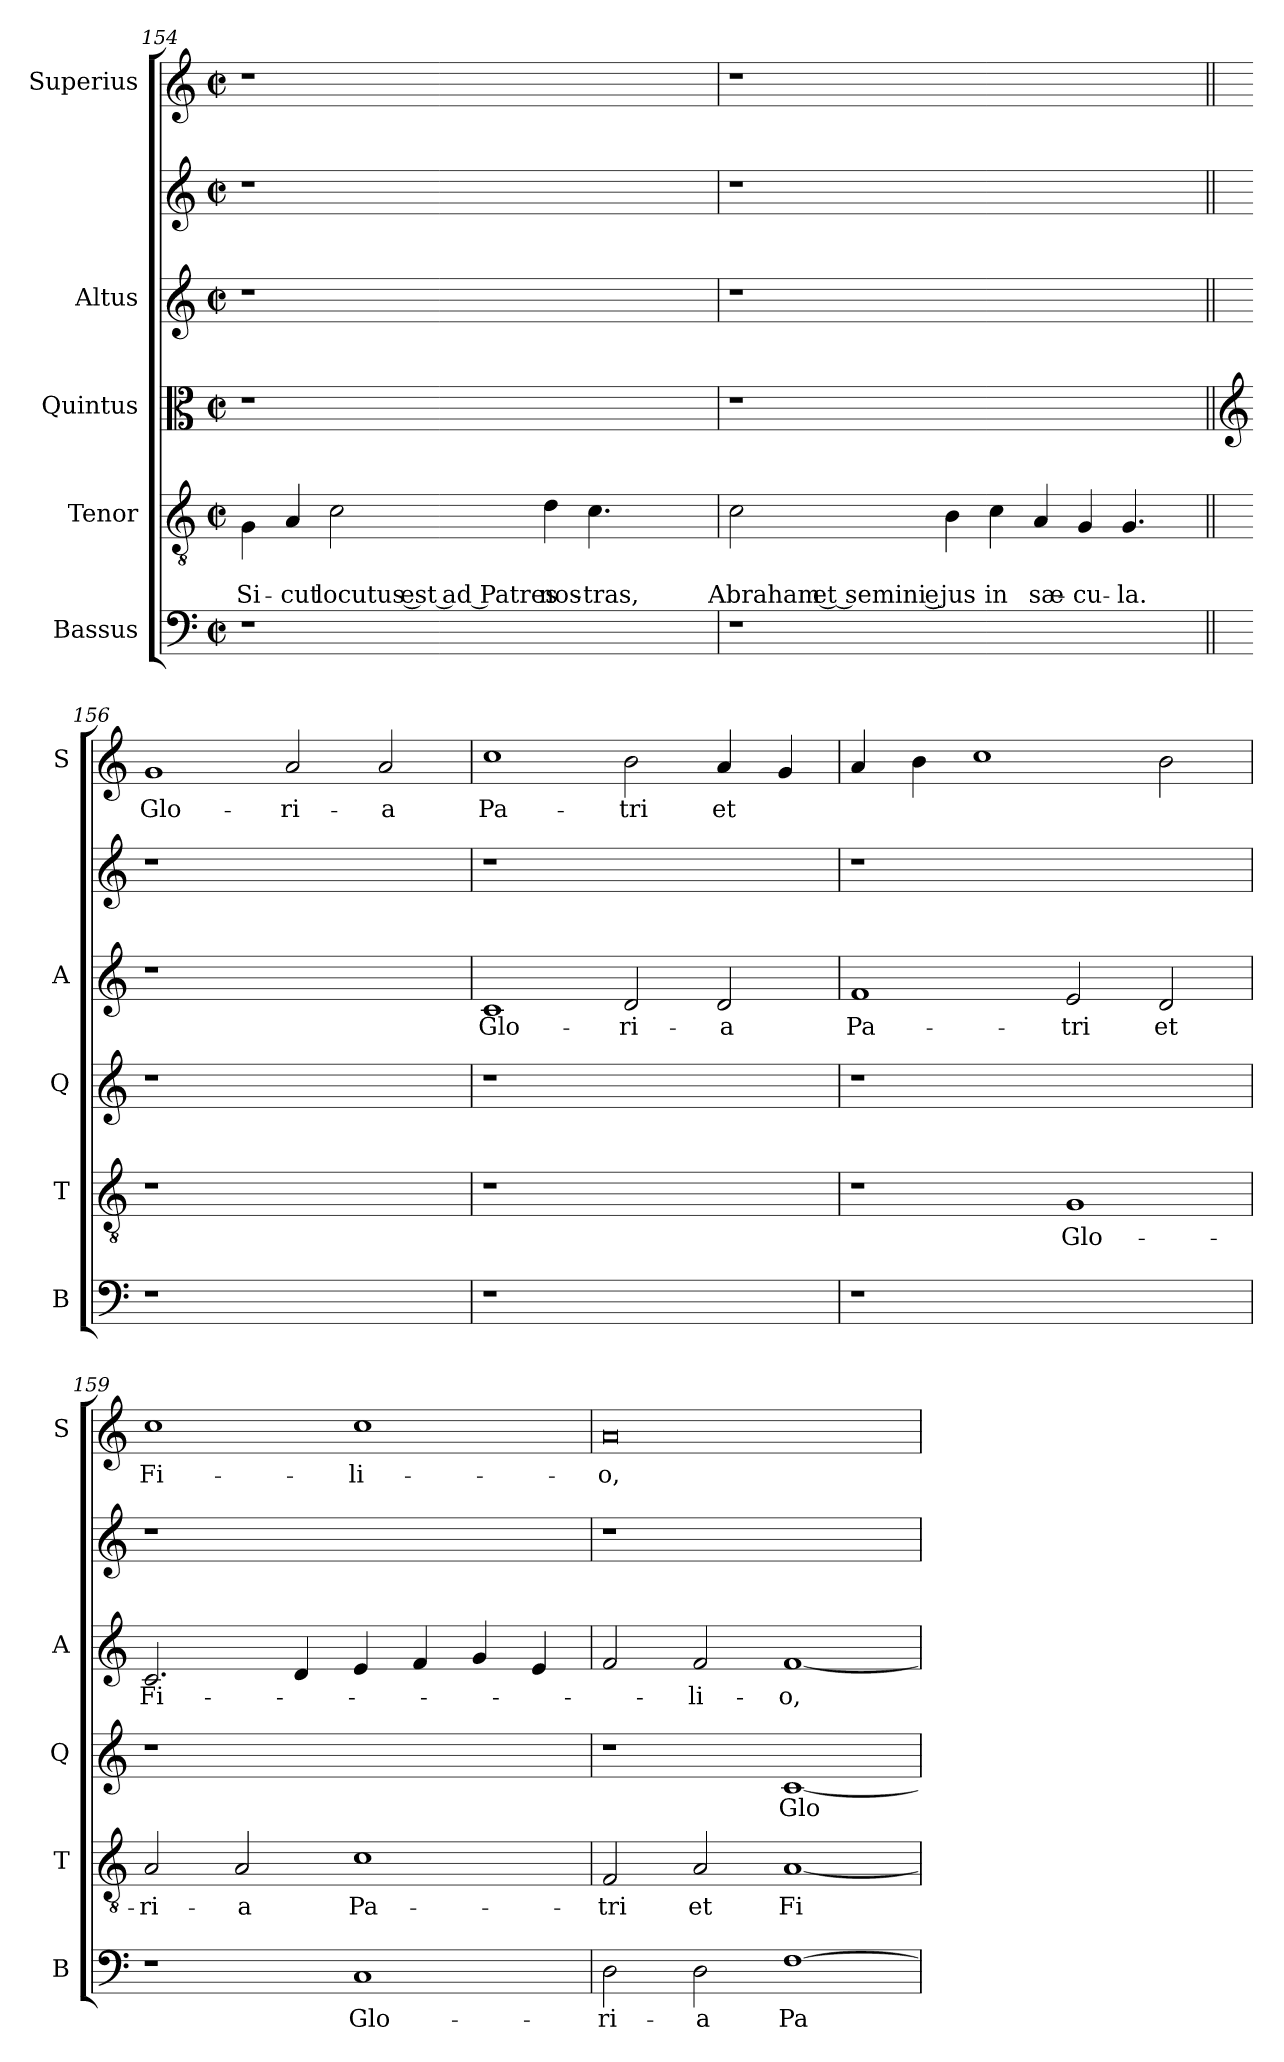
**kern	**text	**kern	**text	**text	**kern	**text	**kern	**text	**kern	**kern	**text
*part6	*part6	*part5	*part5	*part5	*part4	*part4	*part3	*part3	*part2	*part1	*part1
*staff6	*staff6	*staff5	*staff5	*staff5	*staff4	*staff4	*staff3	*staff3	*staff2	*staff1	*staff1
*I"Bassus	*	*I"Tenor	*	*	*I"Quintus	*	*I"Altus	*	*	*I"Superius	*
*I'B	*	*I'T	*	*	*I'Q	*	*I'A	*	*	*I'S	*
!!LO:LB:g=z
*clefF4	*	*clefGv2	*	*	*clefC3	*	*clefG2	*	*clefG2	*clefG2	*
*k[]	*	*k[]	*	*	*k[]	*	*k[]	*	*k[]	*k[]	*
*C:	*	*C:	*	*	*C:	*	*C:	*	*C:	*C:	*
*M2/2	*	*M2/2	*	*	*M2/2	*	*M2/2	*	*M2/2	*M2/2	*
*met(c|)	*	*met(c|)	*	*	*met(c|)	*	*met(c|)	*	*met(c|)	*met(c|)	*
=154	=154	=154	=154	=154	=154	=154	=154	=154	=154	=154	=154
!	!	!LO:N:head=solid	!	!LO:LY:b	!	!	!	!	!	!	!
1r	.	4G\	.	Si-	1r	.	1r	.	1r	1r	.
!	!	!LO:N:head=solid	!	!LO:LY:b	!	!	!	!	!	!	!
.	.	4A/	.	-cut	.	.	.	.	.	.	.
!	!	!LO:N:head=open	!	!LO:LY:b	!	!	!	!	!	!	!
.	.	4c\	.	locutus est ad Patres	.	.	.	.	.	.	.
!	!	!LO:N:head=solid	!	!LO:LY:b	!	!	!	!	!	!	!
.	.	4d\	.	nos-	.	.	.	.	.	.	.
!	!	!LO:N:head=solid	!	!LO:LY:b	!	!	!	!	!	!	!
1ryy	.	2.c\	.	-tras,	1ryy	.	1ryy	.	1ryy	1ryy	.
.	.	4ryy	.	.	.	.	.	.	.	.	.
=155	=155	=155	=155	=155	=155	=155	=155	=155	=155	=155	=155
!	!	!LO:N:head=open	!	!LO:LY:b	!	!	!	!	!	!	!
1r	.	2c\	.	Abraham et semini e-	1r	.	1r	.	1r	1r	.
!	!	!LO:N:head=solid	!	!LO:LY:b	!	!	!	!	!	!	!
.	.	4B\	.	-jus	.	.	.	.	.	.	.
!	!	!LO:N:head=solid	!	!LO:LY:b	!	!	!	!	!	!	!
.	.	4c\	.	in	.	.	.	.	.	.	.
!	!	!LO:N:head=solid	!	!LO:LY:b	!	!	!	!	!	!	!
1ryy	.	4A/	.	sæ-	1ryy	.	1ryy	.	1ryy	1ryy	.
!	!	!LO:N:head=solid	!	!LO:LY:b	!	!	!	!	!	!	!
.	.	4G/	.	-cu-	.	.	.	.	.	.	.
!	!	!LO:N:head=solid	!	!LO:LY:b	!	!	!	!	!	!	!
.	.	4.G/	.	-la.	.	.	.	.	.	.	.
.	.	8ryy	.	.	.	.	.	.	.	.	.
!!LO:LB:g=z
=156||	=156||	=156||	=156||	=156||	=156||	=156||	=156||	=156||	=156||	=156||	=156||
*	*	*	*	*	*clefG2	*	*	*	*	*	*
!	!	!	!	!	!	!	!	!	!	!	!LO:LY:b
1r	.	1r	.	.	1r	.	1r	.	1r	1g	Glo-
!	!	!	!	!	!	!	!	!	!	!	!LO:LY:b
1ryy	.	1ryy	.	.	1ryy	.	1ryy	.	1ryy	2a/	-ri-
!	!	!	!	!	!	!	!	!	!	!	!LO:LY:b
.	.	.	.	.	.	.	.	.	.	2a/	-a
=157	=157	=157	=157	=157	=157	=157	=157	=157	=157	=157	=157
!	!	!	!	!	!	!	!	!LO:LY:b	!	!	!LO:LY:b
1r	.	1r	.	.	1r	.	1c	Glo-	1r	1cc	Pa-
!	!	!	!	!	!	!	!	!LO:LY:b	!	!	!LO:LY:b
1ryy	.	1ryy	.	.	1ryy	.	2d/	-ri-	1ryy	2b\	-tri
!	!	!	!	!	!	!	!	!LO:LY:b	!	!	!LO:LY:b
.	.	.	.	.	.	.	2d/	-a	.	4a/	et
.	.	.	.	.	.	.	.	.	.	4g/	.
=158	=158	=158	=158	=158	=158	=158	=158	=158	=158	=158	=158
!	!	!	!	!	!	!	!	!LO:LY:b	!	!	!
1r	.	1r	.	.	1r	.	1f	Pa-	1r	4a/	.
.	.	.	.	.	.	.	.	.	.	4b\	.
.	.	.	.	.	.	.	.	.	.	1cc	.
!	!	!	!LO:LY:b	!	!	!	!	!LO:LY:b	!	!	!
1ryy	.	1G	Glo-	.	1ryy	.	2e/	-tri	1ryy	.	.
!	!	!	!	!	!	!	!	!LO:LY:b	!	!	!
.	.	.	.	.	.	.	2d/	et	.	2b\	.
=159	=159	=159	=159	=159	=159	=159	=159	=159	=159	=159	=159
!	!	!	!LO:LY:b	!	!	!	!	!LO:LY:b	!	!	!LO:LY:b
1r	.	2A/	-ri-	.	1r	.	2.c/	Fi-	1r	1cc	Fi-
!	!	!	!LO:LY:b	!	!	!	!	!	!	!	!
.	.	2A/	-a	.	.	.	.	.	.	.	.
.	.	.	.	.	.	.	4d/	.	.	.	.
!	!LO:LY:b	!	!LO:LY:b	!	!	!	!	!	!	!	!LO:LY:b
1C	Glo-	1c	Pa-	.	1ryy	.	4e/	.	1ryy	1cc	-li-
.	.	.	.	.	.	.	4f/	.	.	.	.
.	.	.	.	.	.	.	4g/	.	.	.	.
.	.	.	.	.	.	.	4e/	.	.	.	.
=160	=160	=160	=160	=160	=160	=160	=160	=160	=160	=160	=160
!	!LO:LY:b	!	!LO:LY:b	!	!	!	!	!	!	!	!LO:LY:b
2D\	-ri-	2F/	-tri	.	1r	.	2f/	.	1r	0a	-o,
!	!LO:LY:b	!	!LO:LY:b	!	!	!	!	!LO:LY:b	!	!	!
2D\	-a	2A/	et	.	.	.	2f/	-li-	.	.	.
!	!LO:LY:b	!	!LO:LY:b	!	!	!LO:LY:b	!	!LO:LY:b	!	!	!
[1F	Pa-	[1A	Fi-	.	[1c	Glo-	[1f	-o,	1ryy	.	.
=	=	=	=	=	=	=	=	=	=	=	=
*-	*-	*-	*-	*-	*-	*-	*-	*-	*-	*-	*-
